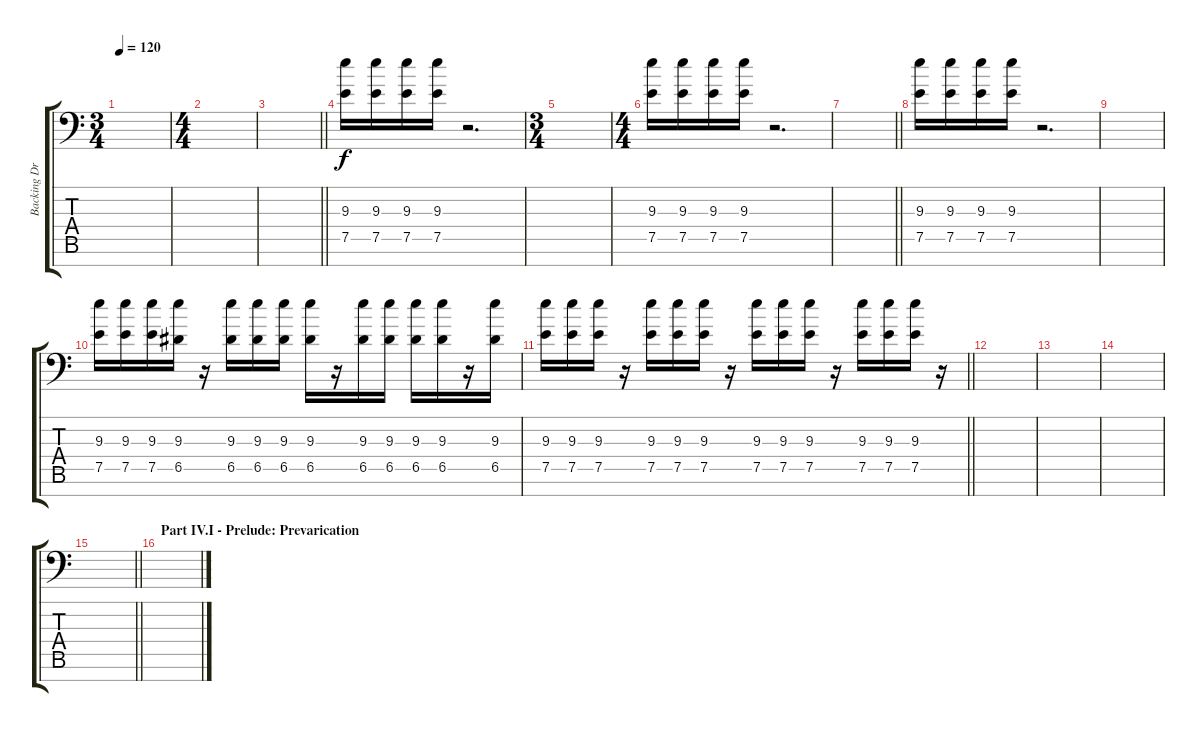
\track ("Backing Dropped A" "Backing Dr") {instrument distortionguitar}
\staff {score tabs}
\tuning (E4 B3 G3 D3 A2 E2 A1) {hide}
\ts (3 4)
\tempo 120
\clef f4
\ks c
|
\ts (4 4)
|
\barLineRight lightlight
|
(9.3 7.5).16 (9.3 7.5).16 (9.3 7.5).16 (9.3 7.5).16 r.2{d} |
\ts (3 4)
|
\ts (4 4)
(9.3 7.5).16 (9.3 7.5).16 (9.3 7.5).16 (9.3 7.5).16 r.2{d} |
\barLineRight lightlight
|
(9.3 7.5).16 (9.3 7.5).16 (9.3 7.5).16 (9.3 7.5).16 r.2{d} |
|
(9.3 7.5).16 (9.3 7.5).16 (9.3 7.5).16 (9.3 6.5).16 r.16 (9.3 6.5).16 (9.3 6.5).16 (9.3 6.5).16 (9.3 6.5).16 r.16 (9.3 6.5).16 (9.3 6.5).16 (9.3 6.5).16 (9.3 6.5).16 r.16 (9.3 6.5).16 |
\barLineRight lightlight
(9.3 7.5).16 (9.3 7.5).16 (9.3 7.5).16 r.16 (9.3 7.5).16 (9.3 7.5).16 (9.3 7.5).16 r.16 (9.3 7.5).16 (9.3 7.5).16 (9.3 7.5).16 r.16 (9.3 7.5).16 (9.3 7.5).16 (9.3 7.5).16 r.16 |
\section ("" "")
|
|
|
\barLineRight lightlight
|
\section ("" "Part IV.I - Prelude: Prevarication")
